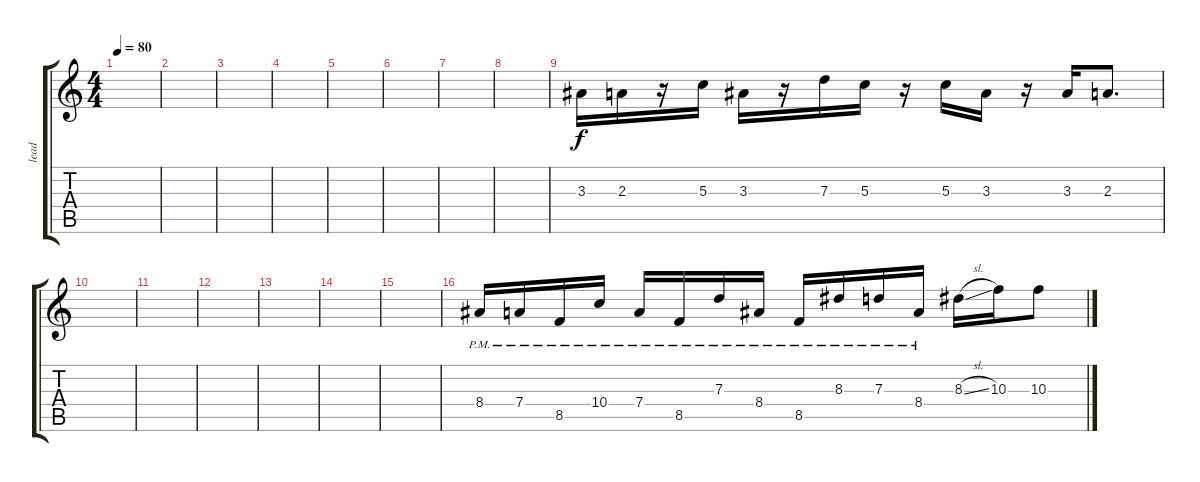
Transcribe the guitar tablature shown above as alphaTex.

\track ("lead" "lead") {instrument overdrivenguitar}
\staff {score tabs}
\tuning (E4 B3 G3 D3 A2 E2) {hide}
\ts (4 4)
\tempo 80
\clef g2
\ks c
|
|
|
|
|
|
|
|
3.3.16 2.3.16 r.16 5.3.16 3.3.16 r.16 7.3.16 5.3.16 r.16 5.3.16 3.3.16 r.16 3.3.16 2.3.8{d} |
|
|
|
|
|
|
8.4{pm}.16{instrument overdrivenguitar} 7.4{pm}.16 8.5{pm}.16 10.4{pm}.16 7.4{pm}.16 8.5{pm}.16 7.3{pm}.16 8.4{pm}.16 8.5{pm}.16 8.3{pm}.16 7.3{pm}.16 8.4{pm}.16 8.3{sl}.16 10.3.16 10.3.8
